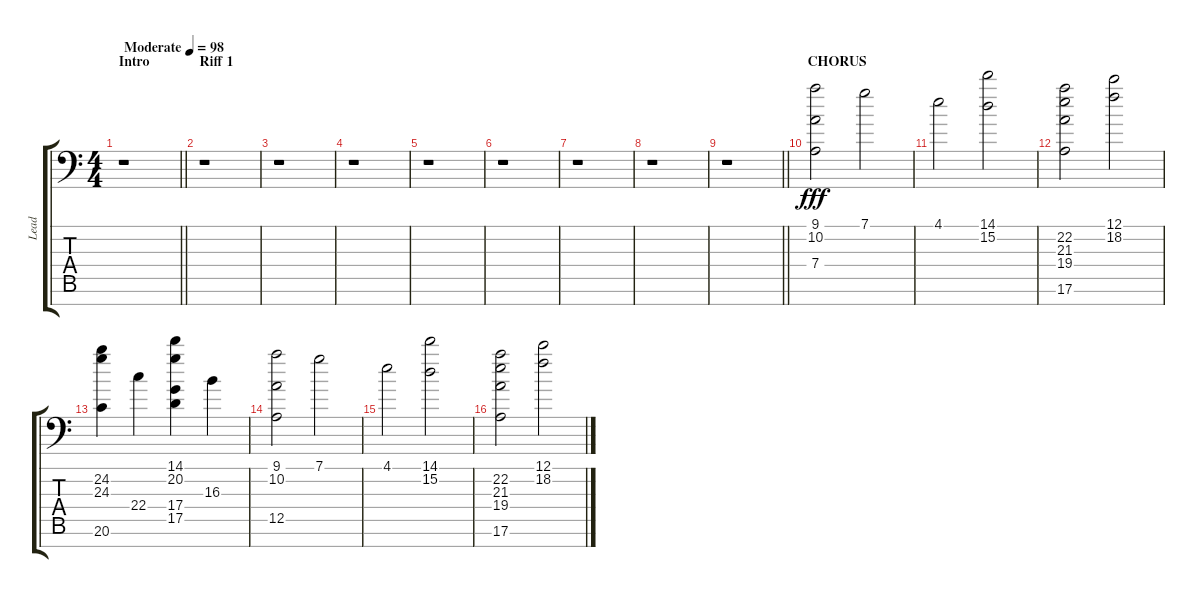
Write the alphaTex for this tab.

\track ("Lead" "Lead") {instrument lead2sawtooth}
\staff {score tabs}
\tuning (C5 B3 G3 D3 A2 E2 Db0) {hide}
\ts (4 4)
\section ("" "Intro")
\tempo (98 "Moderate")
\clef f4
\barLineRight lightlight
\ks c
r.1{dy fff instrument lead2sawtooth} |
\section ("" "Riff 1")
r.1 |
r.1 |
r.1 |
r.1 |
r.1 |
r.1 |
r.1 |
\barLineRight lightlight
r.1 |
\section ("" "CHORUS")
(9.1 10.2 7.4).2 7.1.2 |
4.1.2 (14.1 15.2).2 |
(22.2 21.3 19.4 17.6).2 (12.1 18.2).2 |
(24.2 24.3 20.6).4 22.4.4 (14.1 20.2 17.4 17.5).4 16.3.4 |
(9.1 10.2 12.5).2 7.1.2 |
4.1.2 (14.1 15.2).2 |
(22.2 21.3 19.4 17.6).2 (12.1 18.2).2
